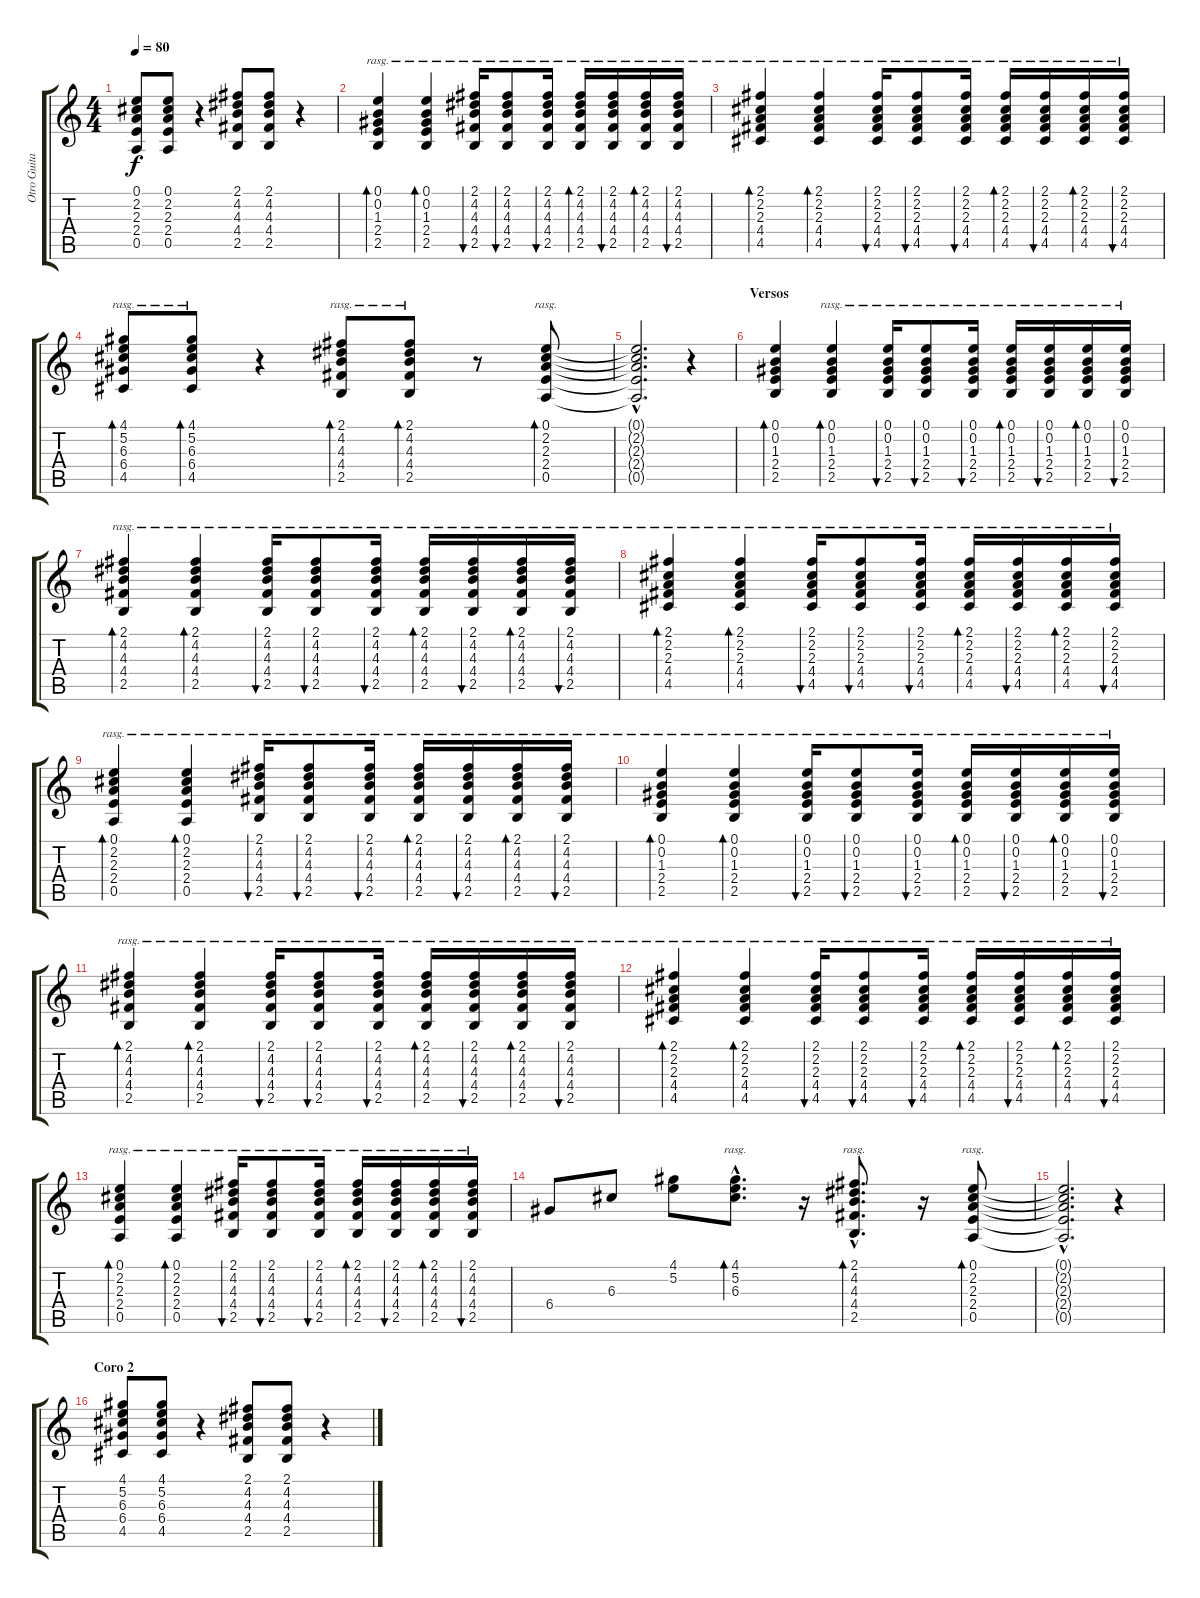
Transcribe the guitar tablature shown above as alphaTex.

\track ("Otro Guitarrista" "Otro Guita") {instrument acousticguitarnylon}
\staff {score tabs}
\tuning (E4 B3 G3 D3 A2 E2) {hide}
\ts (4 4)
\tempo 80
\clef g2
\ks c
(0.1 2.2 2.3 2.4 0.5).8{dy f} (0.1 2.2 2.3 2.4 0.5).8 r.4 (2.1 4.2 4.3 4.4 2.5).8 (2.1 4.2 4.3 4.4 2.5).8 r.4 |
(0.1 0.2 1.3 2.4 2.5).4{bd 30 rasg ii} (0.1 0.2 1.3 2.4 2.5).4{bd 30 rasg ii} (2.1 4.2 4.3 4.4 2.5).16{bu 30 rasg ii} (2.1 4.2 4.3 4.4 2.5).8{bu 30 rasg ii} (2.1 4.2 4.3 4.4 2.5).16{bu 30 rasg ii} (2.1 4.2 4.3 4.4 2.5).16{bd 30 rasg ii} (2.1 4.2 4.3 4.4 2.5).16{bu 30 rasg ii} (2.1 4.2 4.3 4.4 2.5).16{bd 30 rasg ii} (2.1 4.2 4.3 4.4 2.5).16{bu 30 rasg ii} |
(2.1 2.2 2.3 4.4 4.5).4{bd 30 rasg ii} (2.1 2.2 2.3 4.4 4.5).4{bd 30 rasg ii} (2.1 2.2 2.3 4.4 4.5).16{bu 30 rasg ii} (2.1 2.2 2.3 4.4 4.5).8{bu 30 rasg ii} (2.1 2.2 2.3 4.4 4.5).16{bu 30 rasg ii} (2.1 2.2 2.3 4.4 4.5).16{bd 30 rasg ii} (2.1 2.2 2.3 4.4 4.5).16{bu 30 rasg ii} (2.1 2.2 2.3 4.4 4.5).16{bd 30 rasg ii} (2.1 2.2 2.3 4.4 4.5).16{bu 30 rasg ii} |
(4.1 5.2 6.3 6.4 4.5).8{bd 30 rasg ii} (4.1 5.2 6.3 6.4 4.5).8{bd 30 rasg ii} r.4 (2.1 4.2 4.3 4.4 2.5).8{bd 30 rasg ii} (2.1 4.2 4.3 4.4 2.5).8{bd 30 rasg ii} r.8 (0.1 2.2 2.3 2.4 0.5).8{bd 30 rasg ii} |
(0.1{hac t} 2.2{hac t} 2.3{hac t} 2.4{hac t} 0.5{hac t}).2{d} r.4 |
\section ("" "Versos")
(0.1 0.2 1.3 2.4 2.5).4{bd 120} (0.1 0.2 1.3 2.4 2.5).4{bd 30 rasg ii} (0.1 0.2 1.3 2.4 2.5).16{bu 30 rasg ii} (0.1 0.2 1.3 2.4 2.5).8{bu 30 rasg ii} (0.1 0.2 1.3 2.4 2.5).16{bu 30 rasg ii} (0.1 0.2 1.3 2.4 2.5).16{bd 30 rasg ii} (0.1 0.2 1.3 2.4 2.5).16{bu 30 rasg ii} (0.1 0.2 1.3 2.4 2.5).16{bd 30 rasg ii} (0.1 0.2 1.3 2.4 2.5).16{bu 30 rasg ii} |
(2.1 4.2 4.3 4.4 2.5).4{bd 30 rasg ii} (2.1 4.2 4.3 4.4 2.5).4{bd 30 rasg ii} (2.1 4.2 4.3 4.4 2.5).16{bu 30 rasg ii} (2.1 4.2 4.3 4.4 2.5).8{bu 30 rasg ii} (2.1 4.2 4.3 4.4 2.5).16{bu 30 rasg ii} (2.1 4.2 4.3 4.4 2.5).16{bd 30 rasg ii} (2.1 4.2 4.3 4.4 2.5).16{bu 30 rasg ii} (2.1 4.2 4.3 4.4 2.5).16{bd 30 rasg ii} (2.1 4.2 4.3 4.4 2.5).16{bu 30 rasg ii} |
(2.1 2.2 2.3 4.4 4.5).4{bd 30 rasg ii} (2.1 2.2 2.3 4.4 4.5).4{bd 30 rasg ii} (2.1 2.2 2.3 4.4 4.5).16{bu 30 rasg ii} (2.1 2.2 2.3 4.4 4.5).8{bu 30 rasg ii} (2.1 2.2 2.3 4.4 4.5).16{bu 30 rasg ii} (2.1 2.2 2.3 4.4 4.5).16{bd 30 rasg ii} (2.1 2.2 2.3 4.4 4.5).16{bu 30 rasg ii} (2.1 2.2 2.3 4.4 4.5).16{bd 30 rasg ii} (2.1 2.2 2.3 4.4 4.5).16{bu 30 rasg ii} |
(0.1 2.2 2.3 2.4 0.5).4{bd 30 rasg ii} (0.1 2.2 2.3 2.4 0.5).4{bd 30 rasg ii} (2.1 4.2 4.3 4.4 2.5).16{bu 30 rasg ii} (2.1 4.2 4.3 4.4 2.5).8{bu 30 rasg ii} (2.1 4.2 4.3 4.4 2.5).16{bu 30 rasg ii} (2.1 4.2 4.3 4.4 2.5).16{bd 30 rasg ii} (2.1 4.2 4.3 4.4 2.5).16{bu 30 rasg ii} (2.1 4.2 4.3 4.4 2.5).16{bd 30 rasg ii} (2.1 4.2 4.3 4.4 2.5).16{bu 30 rasg ii} |
(0.1 0.2 1.3 2.4 2.5).4{bd 30 rasg ii} (0.1 0.2 1.3 2.4 2.5).4{bd 30 rasg ii} (0.1 0.2 1.3 2.4 2.5).16{bu 30 rasg ii} (0.1 0.2 1.3 2.4 2.5).8{bu 30 rasg ii} (0.1 0.2 1.3 2.4 2.5).16{bu 30 rasg ii} (0.1 0.2 1.3 2.4 2.5).16{bd 30 rasg ii} (0.1 0.2 1.3 2.4 2.5).16{bu 30 rasg ii} (0.1 0.2 1.3 2.4 2.5).16{bd 30 rasg ii} (0.1 0.2 1.3 2.4 2.5).16{bu 30 rasg ii} |
(2.1 4.2 4.3 4.4 2.5).4{bd 30 rasg ii} (2.1 4.2 4.3 4.4 2.5).4{bd 30 rasg ii} (2.1 4.2 4.3 4.4 2.5).16{bu 30 rasg ii} (2.1 4.2 4.3 4.4 2.5).8{bu 30 rasg ii} (2.1 4.2 4.3 4.4 2.5).16{bu 30 rasg ii} (2.1 4.2 4.3 4.4 2.5).16{bd 30 rasg ii} (2.1 4.2 4.3 4.4 2.5).16{bu 30 rasg ii} (2.1 4.2 4.3 4.4 2.5).16{bd 30 rasg ii} (2.1 4.2 4.3 4.4 2.5).16{bu 30 rasg ii} |
(2.1 2.2 2.3 4.4 4.5).4{bd 30 rasg ii} (2.1 2.2 2.3 4.4 4.5).4{bd 30 rasg ii} (2.1 2.2 2.3 4.4 4.5).16{bu 30 rasg ii} (2.1 2.2 2.3 4.4 4.5).8{bu 30 rasg ii} (2.1 2.2 2.3 4.4 4.5).16{bu 30 rasg ii} (2.1 2.2 2.3 4.4 4.5).16{bd 30 rasg ii} (2.1 2.2 2.3 4.4 4.5).16{bu 30 rasg ii} (2.1 2.2 2.3 4.4 4.5).16{bd 30 rasg ii} (2.1 2.2 2.3 4.4 4.5).16{bu 30 rasg ii} |
(0.1 2.2 2.3 2.4 0.5).4{bd 30 rasg ii} (0.1 2.2 2.3 2.4 0.5).4{bd 30 rasg ii} (2.1 4.2 4.3 4.4 2.5).16{bu 30 rasg ii} (2.1 4.2 4.3 4.4 2.5).8{bu 30 rasg ii} (2.1 4.2 4.3 4.4 2.5).16{bu 30 rasg ii} (2.1 4.2 4.3 4.4 2.5).16{bd 30 rasg ii} (2.1 4.2 4.3 4.4 2.5).16{bu 30 rasg ii} (2.1 4.2 4.3 4.4 2.5).16{bd 30 rasg ii} (2.1 4.2 4.3 4.4 2.5).16{bu 30 rasg ii} |
\section ("" "")
6.4.8 6.3.8 (4.1 5.2).8 (4.1{hac} 5.2{hac} 6.3{hac}).8{d bd 30 rasg ii} r.16 (2.1{hac} 4.2{hac} 4.3{hac} 4.4{hac} 2.5{hac}).8{d bd 30 rasg ii} r.16 (0.1 2.2 2.3 2.4 0.5).8{bd 30 rasg ii} |
(0.1{hac t} 2.2{hac t} 2.3{hac t} 2.4{hac t} 0.5{hac t}).2{d} r.4 |
\section ("" "Coro 2")
(4.1 5.2 6.3 6.4 4.5).8 (4.1 5.2 6.3 6.4 4.5).8 r.4 (2.1 4.2 4.3 4.4 2.5).8 (2.1 4.2 4.3 4.4 2.5).8 r.4
